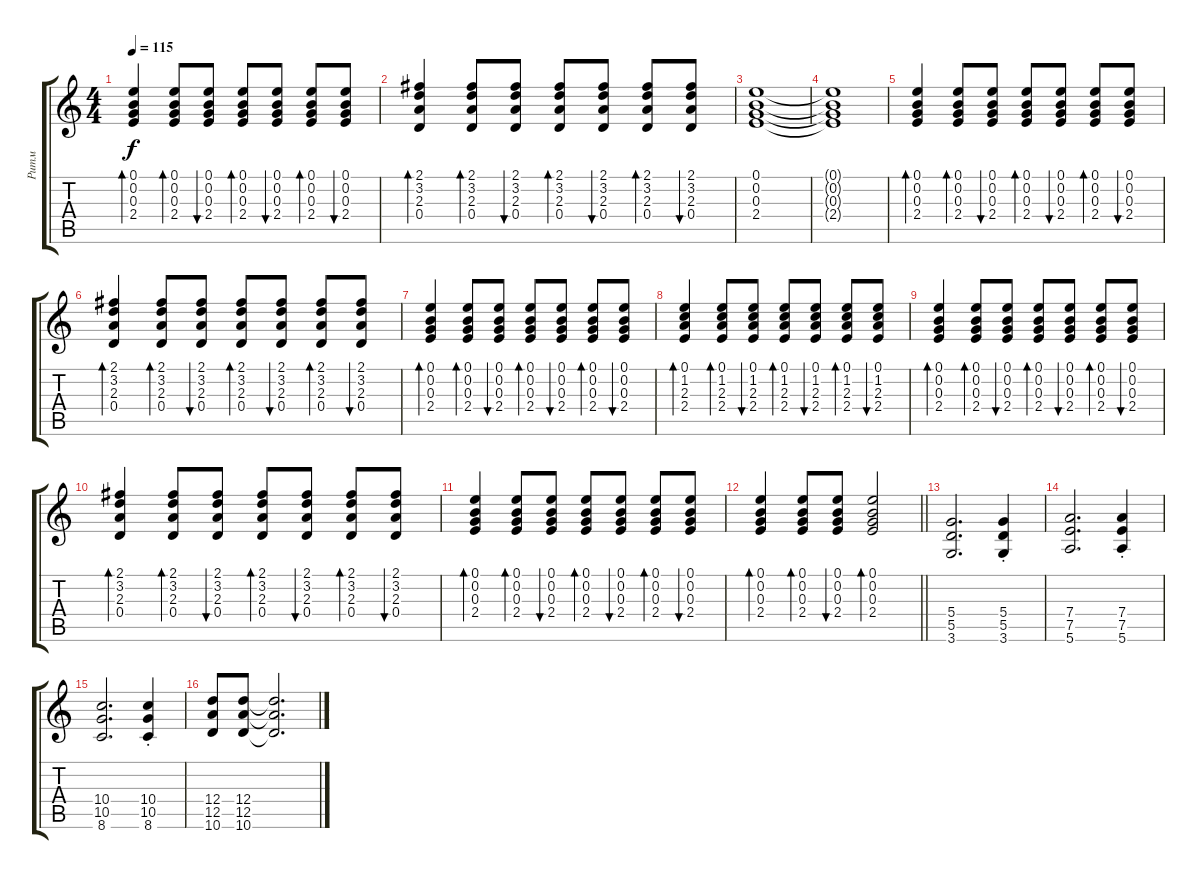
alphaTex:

\track ("Ритм" "Ритм") {instrument electricguitarclean}
\staff {score tabs}
\tuning (E4 B3 G3 D3 A2 E2) {hide}
\ts (4 4)
\tempo 115
\clef g2
\ks c
(0.1 0.2 0.3 2.4).4{bd 60 dy f} (0.1 0.2 0.3 2.4).8{bd 60} (0.1 0.2 0.3 2.4).8{bu 60} (0.1 0.2 0.3 2.4).8{bd 60} (0.1 0.2 0.3 2.4).8{bu 60} (0.1 0.2 0.3 2.4).8{bd 60} (0.1 0.2 0.3 2.4).8{bu 60} |
(2.1 3.2 2.3 0.4).4{bd 60} (2.1 3.2 2.3 0.4).8{bd 60} (2.1 3.2 2.3 0.4).8{bu 60} (2.1 3.2 2.3 0.4).8{bd 60} (2.1 3.2 2.3 0.4).8{bu 60} (2.1 3.2 2.3 0.4).8{bd 60} (2.1 3.2 2.3 0.4).8{bu 60} |
(0.1 0.2 0.3 2.4).1 |
(0.1{t} 0.2{t} 0.3{t} 2.4{t}).1 |
(0.1 0.2 0.3 2.4).4{bd 60} (0.1 0.2 0.3 2.4).8{bd 60} (0.1 0.2 0.3 2.4).8{bu 60} (0.1 0.2 0.3 2.4).8{bd 60} (0.1 0.2 0.3 2.4).8{bu 60} (0.1 0.2 0.3 2.4).8{bd 60} (0.1 0.2 0.3 2.4).8{bu 60} |
(2.1 3.2 2.3 0.4).4{bd 60} (2.1 3.2 2.3 0.4).8{bd 60} (2.1 3.2 2.3 0.4).8{bu 60} (2.1 3.2 2.3 0.4).8{bd 60} (2.1 3.2 2.3 0.4).8{bu 60} (2.1 3.2 2.3 0.4).8{bd 60} (2.1 3.2 2.3 0.4).8{bu 60} |
(0.1 0.2 0.3 2.4).4{bd 60} (0.1 0.2 0.3 2.4).8{bd 60} (0.1 0.2 0.3 2.4).8{bu 60} (0.1 0.2 0.3 2.4).8{bd 60} (0.1 0.2 0.3 2.4).8{bu 60} (0.1 0.2 0.3 2.4).8{bd 60} (0.1 0.2 0.3 2.4).8{bu 60} |
(0.1 1.2 2.3 2.4).4{bd 60} (0.1 1.2 2.3 2.4).8{bd 60} (0.1 1.2 2.3 2.4).8{bu 60} (0.1 1.2 2.3 2.4).8{bd 60} (0.1 1.2 2.3 2.4).8{bu 60} (0.1 1.2 2.3 2.4).8{bd 60} (0.1 1.2 2.3 2.4).8{bu 60} |
(0.1 0.2 0.3 2.4).4{bd 60} (0.1 0.2 0.3 2.4).8{bd 60} (0.1 0.2 0.3 2.4).8{bu 60} (0.1 0.2 0.3 2.4).8{bd 60} (0.1 0.2 0.3 2.4).8{bu 60} (0.1 0.2 0.3 2.4).8{bd 60} (0.1 0.2 0.3 2.4).8{bu 60} |
(2.1 3.2 2.3 0.4).4{bd 60} (2.1 3.2 2.3 0.4).8{bd 60} (2.1 3.2 2.3 0.4).8{bu 60} (2.1 3.2 2.3 0.4).8{bd 60} (2.1 3.2 2.3 0.4).8{bu 60} (2.1 3.2 2.3 0.4).8{bd 60} (2.1 3.2 2.3 0.4).8{bu 60} |
(0.1 0.2 0.3 2.4).4{bd 60} (0.1 0.2 0.3 2.4).8{bd 60} (0.1 0.2 0.3 2.4).8{bu 60} (0.1 0.2 0.3 2.4).8{bd 60} (0.1 0.2 0.3 2.4).8{bu 60} (0.1 0.2 0.3 2.4).8{bd 60} (0.1 0.2 0.3 2.4).8{bu 60} |
\barLineRight lightlight
(0.1 0.2 0.3 2.4).4{bd 60} (0.1 0.2 0.3 2.4).8{bd 60} (0.1 0.2 0.3 2.4).8{bu 60} (0.1 0.2 0.3 2.4).2{bd 60} |
(5.4 5.5 3.6).2{d instrument distortionguitar} (5.4{st} 5.5{st} 3.6{st}).4 |
(7.4 7.5 5.6).2{d} (7.4{st} 7.5{st} 5.6{st}).4 |
(10.4 10.5 8.6).2{d} (10.4{st} 10.5{st} 8.6{st}).4 |
(12.4 12.5 10.6).8 (12.4 12.5 10.6).8 (12.4{t} 12.5{t} 10.6{t}).2{d}
